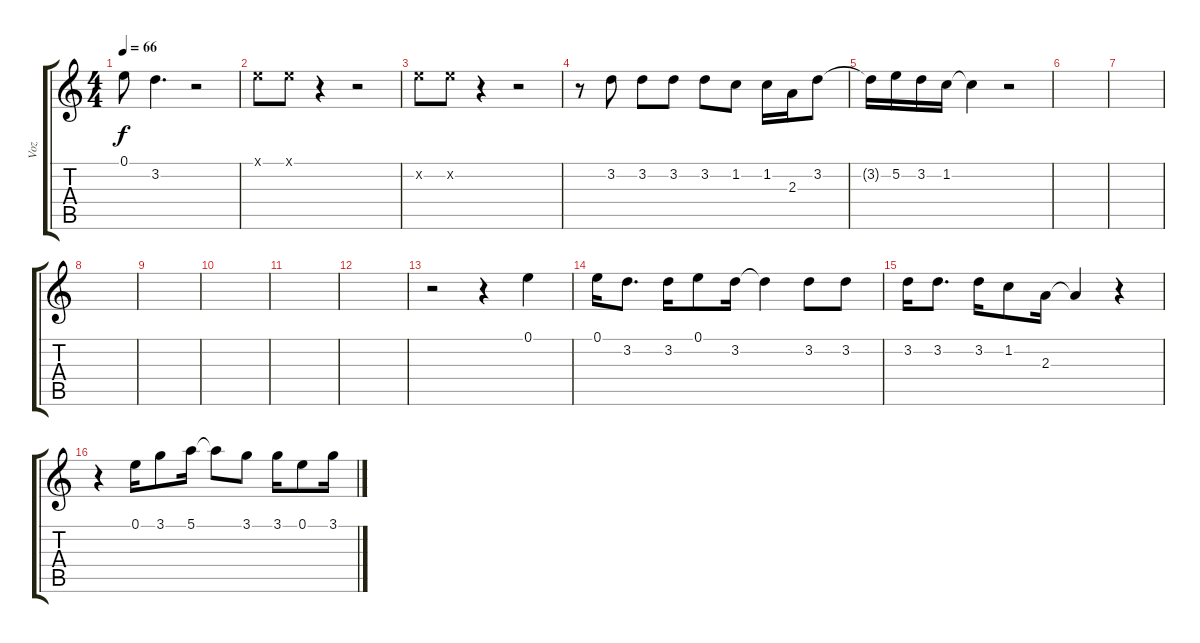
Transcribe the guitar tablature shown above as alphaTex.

\track ("Voz" "Voz") {instrument electricguitarjazz}
\staff {score tabs}
\tuning (E4 B3 G3 D3 A2 E2) {hide}
\ts (4 4)
\tempo 66
\clef g2
\ks c
0.1.8{dy f} 3.2.4{d} r.2 |
0.1{x}.8 0.1{x}.8 r.4 r.2 |
5.2{x}.8 5.2{x}.8 r.4 r.2 |
r.8 3.2.8 3.2.8 3.2.8 3.2.8 1.2.8 1.2.16 2.3.16 3.2.8 |
3.2{t}.16 5.2.16 3.2.16 1.2.16 1.2{t}.4 r.2 |
|
|
|
|
|
|
|
r.2 r.4 0.1.4 |
0.1.16 3.2.8{d} 3.2.16 0.1.8 3.2.16 3.2{t}.4 3.2.8 3.2.8 |
3.2.16 3.2.8{d} 3.2.16 1.2.8 2.3.16 2.3{t}.4 r.4 |
r.4 0.1.16 3.1.8 5.1.16 5.1{t}.8 3.1.8 3.1.16 0.1.8 3.1{h}.16
